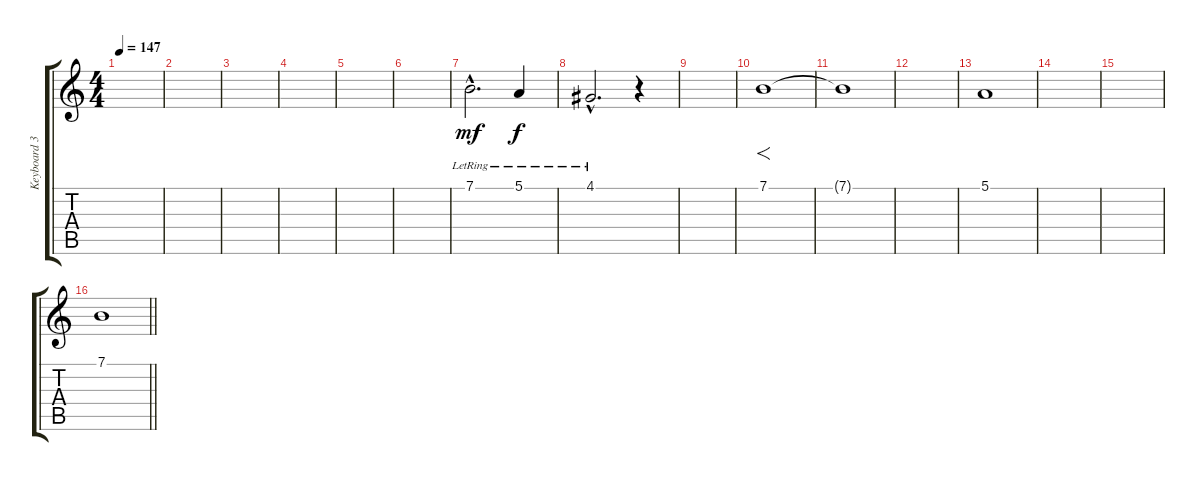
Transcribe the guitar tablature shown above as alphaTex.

\track ("Keyboard 3" "Keyboard 3") {instrument synthvoice}
\staff {score tabs}
\tuning (E4 B3 G3 D3 A2 E2) {hide}
\ts (4 4)
\tempo 147
\clef g2
\ks c
|
|
|
|
|
|
7.1{hac lr}.2{d dy mf} 5.1{lr}.4{dy f} |
4.1{hac lr}.2{d} r.4 |
|
7.1.1{f} |
7.1{t}.1 |
|
5.1.1 |
|
|
\barLineRight lightlight
7.1.1
